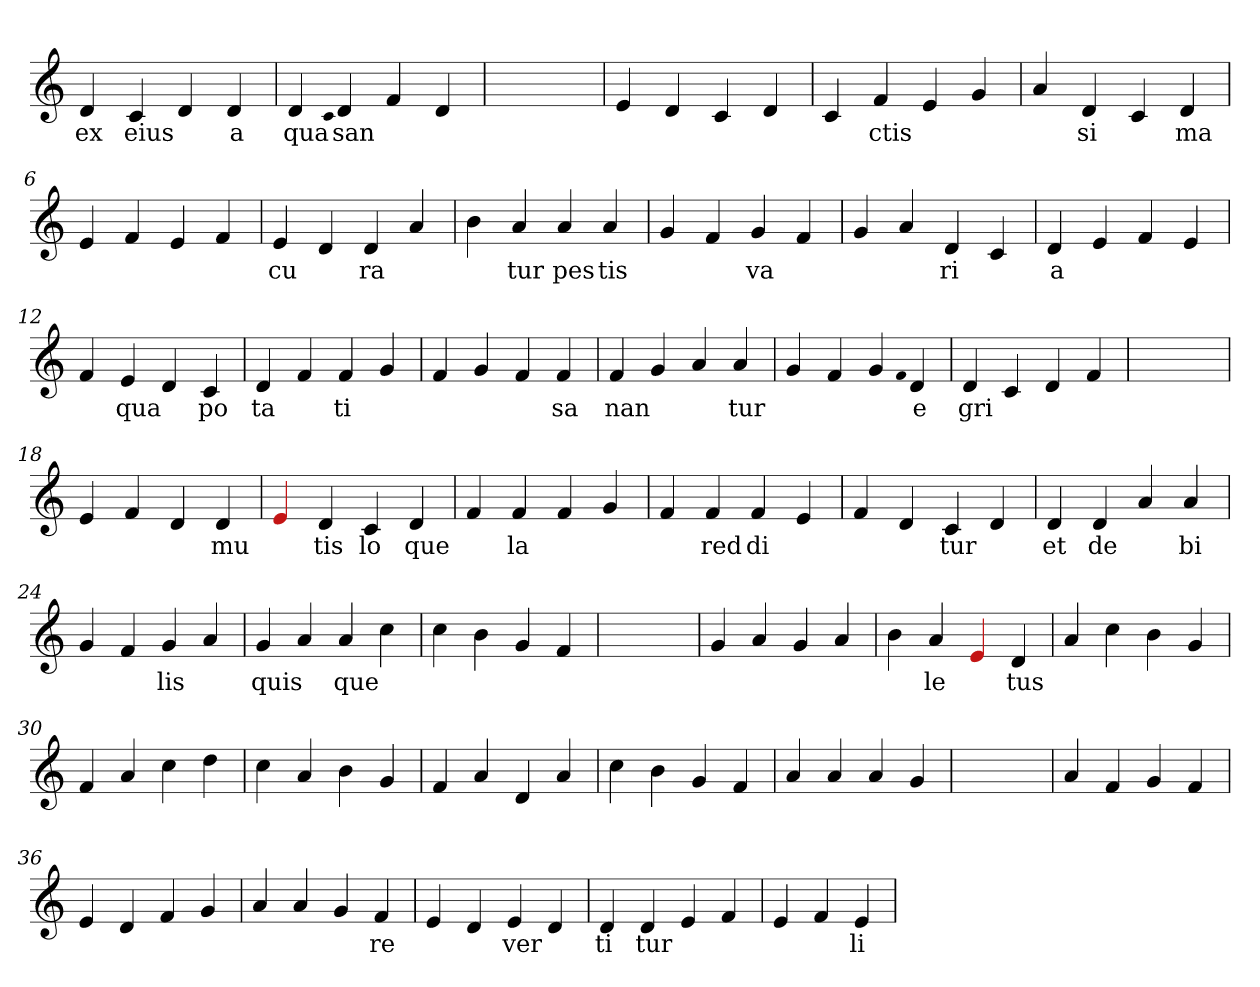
**kern	**text
*part1	*part1
*staff1	*staff1
*clefG2	*
=1	=1
4d	ex
4c	eius
4d	.
4d	a
=2	=2
4d	qua
qqc	.
4d	san
4f	.
4d	.
=3	=3
1ryy	.
=3	=3
4e	.
4d	.
4c	.
4d	.
=4	=4
4c	.
4f	ctis
4e	.
4g	.
=5	=5
4a	.
4d	si
4c	.
4d	ma
=6	=6
4e	.
4f	.
4e	.
4f	.
=7	=7
4e	cu
4d	.
4d	ra
4a	.
=8	=8
4b	.
4a	tur
4a	pes
4a	tis
=9	=9
4g	.
4f	.
4g	va
4f	.
=10	=10
4g	.
4a	.
4d	ri
4c	.
=11	=11
4d	a
4e	.
4f	.
4e	.
=12	=12
4f	.
4e	qua
4d	.
4c	po
=13	=13
4d	ta
4f	.
4f	ti
4g	.
=14	=14
4f	.
4g	.
4f	.
4f	sa
=15	=15
4f	nan
4g	.
4a	.
4a	tur
=16	=16
4g	.
4f	.
4g	.
qqf	.
4d	e
=17	=17
4d	gri
4c	.
4d	.
4f	.
=18	=18
1ryy	.
=18	=18
4e	.
4f	.
4d	.
4d	mu
=19	=19
4Re	.
4d	tis
4c	lo
4d	que
=20	=20
4f	.
4f	la
4f	.
4g	.
=21	=21
4f	.
4f	red
4f	di
4e	.
=22	=22
4f	.
4d	.
4c	tur
4d	.
=23	=23
4d	et
4d	de
4a	.
4a	bi
=24	=24
4g	.
4f	.
4g	lis
4a	.
=25	=25
4g	quis
4a	.
4a	que
4cc	.
=26	=26
4cc	.
4b	.
4g	.
4f	.
=27	=27
1ryy	.
=27	=27
4g	.
4a	.
4g	.
4a	.
=28	=28
4b	.
4a	le
4Re	.
4d	tus
=29	=29
4a	.
4cc	.
4b	.
4g	.
=30	=30
4f	.
4a	.
4cc	.
4dd	.
=31	=31
4cc	.
4a	.
4b	.
4g	.
=32	=32
4f	.
4a	.
4d	.
4a	.
=33	=33
4cc	.
4b	.
4g	.
4f	.
=34	=34
4a	.
4a	.
4a	.
4g	.
=35	=35
1ryy	.
=35	=35
4a	.
4f	.
4g	.
4f	.
=36	=36
4e	.
4d	.
4f	.
4g	.
=37	=37
4a	.
4a	.
4g	.
4f	re
=38	=38
4e	.
4d	.
4e	ver
4d	.
=39	=39
4d	ti
4d	tur
4e	.
4f	.
=40	=40
4e	.
4f	.
4e	li
=	=
*-	*-
